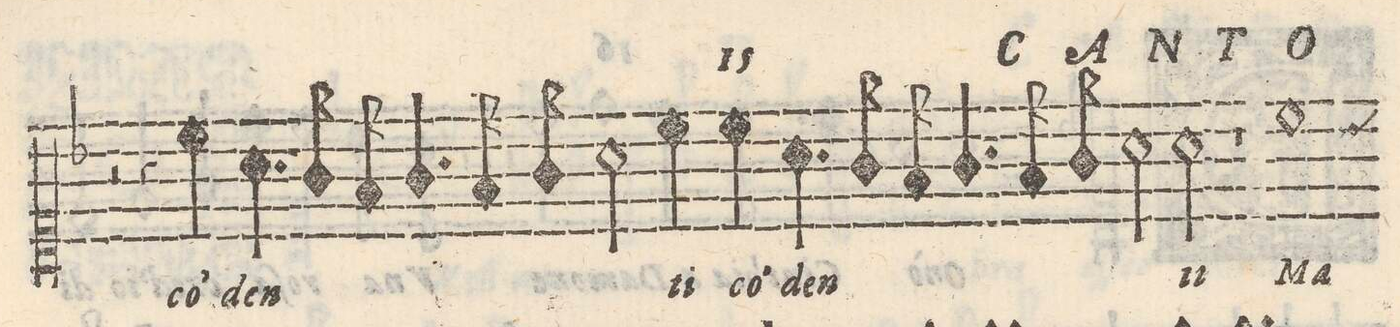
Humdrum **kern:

**kern	**text
*I"CANTO	*
*clefC1	*
*k[b-]	*
*met(C)	*
*M4/4	*
=25-	=25-
2r	.
4r	.
4cc\	co'
=26-	=26-
4.a\	den-
16g/	.
16f/	.
4.g/	.
16f/	.
16g/	.
=27-	=27-
2a\	.
4cc\	-ti
4cc\	co'
=28-	=28-
4.a\	den-
16g/	.
16f/	.
4.g/	.
16f/	.
16g/	.
=29-	=29-
2a\	.
2a\	-ti
=30-	=30-
1r	.
=31-	=31-
1cc	Ma
=32-	=32-
*-	*-
